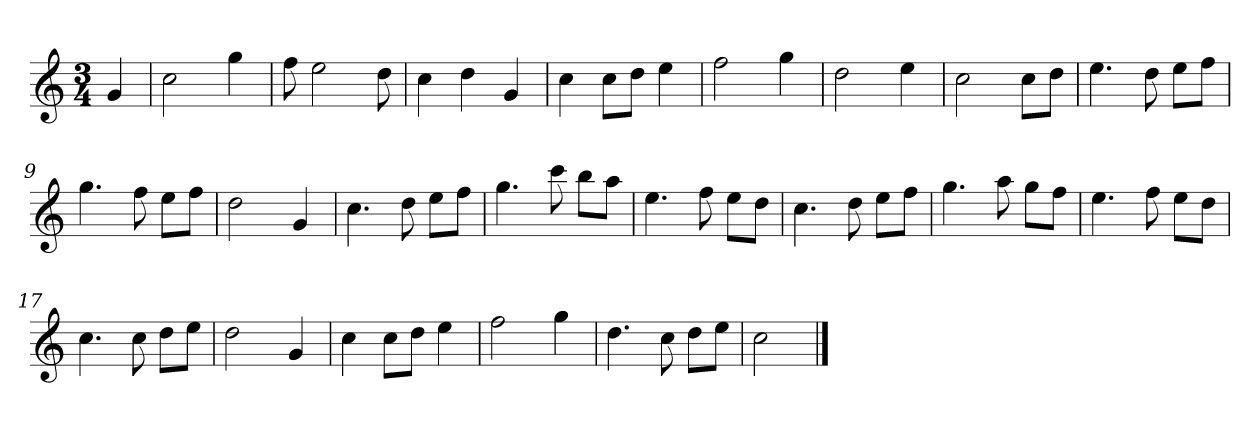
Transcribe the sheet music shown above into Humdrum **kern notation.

**kern
*part1
*staff1
*k[]
*M3/4
*MM120
=
4g
=1
2cc
4gg
=2
8ff
2ee
8dd
=3
4cc
4dd
4g
=4
4cc
8ccL
8ddJ
4ee
=5
2ff
4gg
=6
2dd
4ee
=7
2cc
8ccL
8ddJ
=8
4.ee
8dd
8eeL
8ffJ
=9
4.gg
8ff
8eeL
8ffJ
=10
2dd
4g
=11
4.cc
8dd
8eeL
8ffJ
=12
4.gg
8ccc
8bbL
8aaJ
=13
4.ee
8ff
8eeL
8ddJ
=14
4.cc
8dd
8eeL
8ffJ
=15
4.gg
8aa
8ggL
8ffJ
=16
4.ee
8ff
8eeL
8ddJ
=17
4.cc
8cc
8ddL
8eeJ
=18
2dd
4g
=19
4cc
8ccL
8ddJ
4ee
=20
2ff
4gg
=21
4.dd
8cc
8ddL
8eeJ
=22
2cc
==
*-
